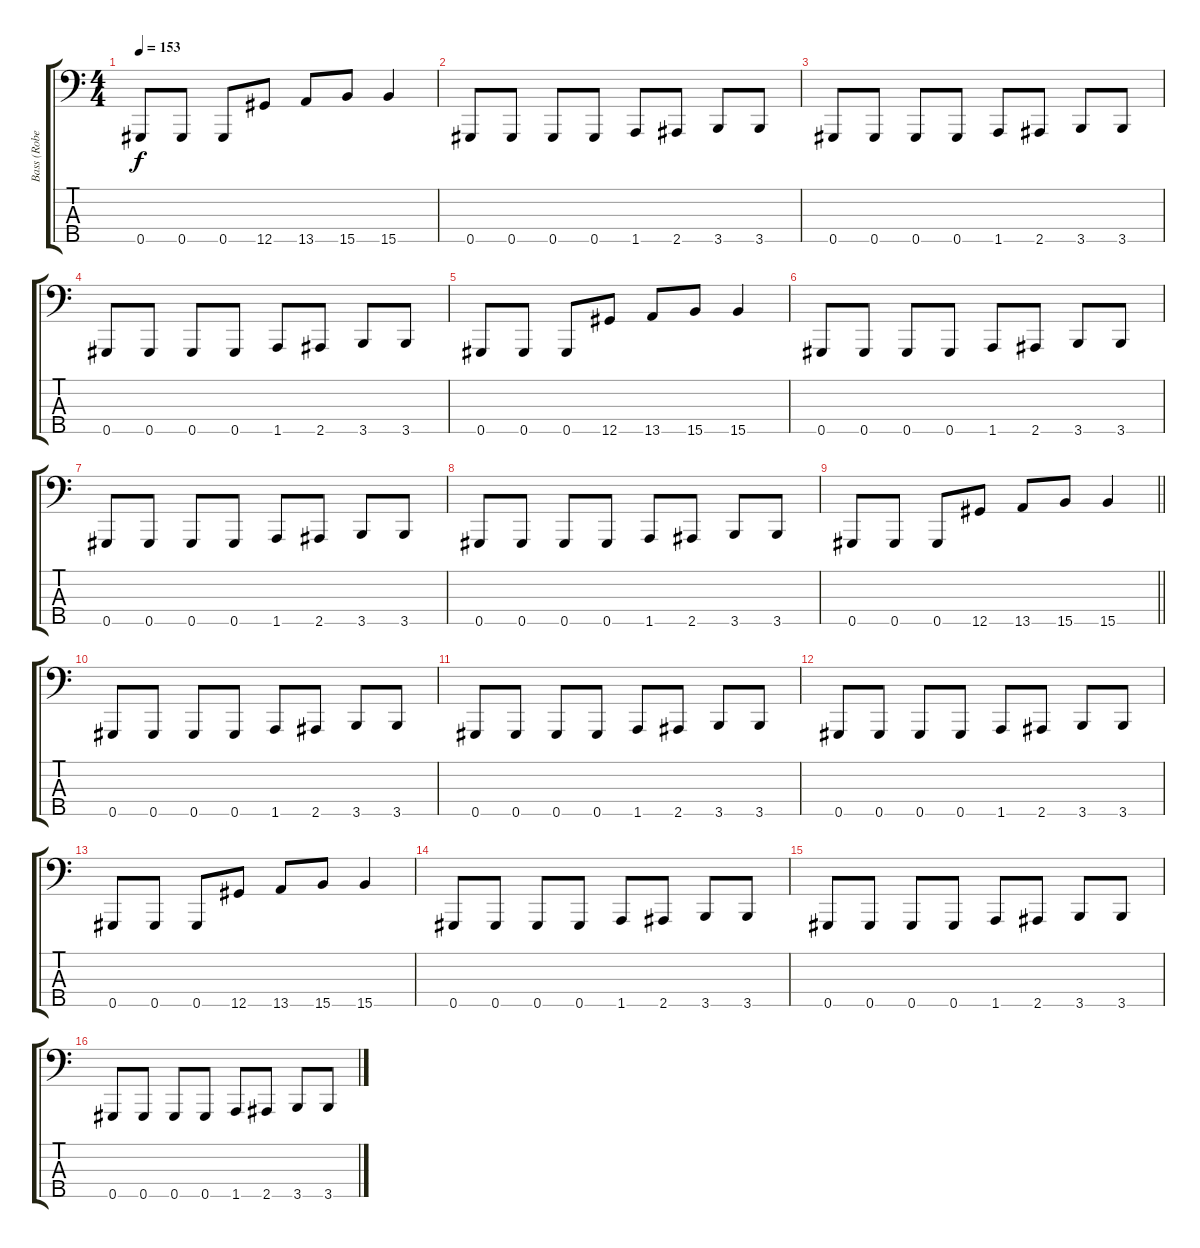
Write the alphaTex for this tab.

\track ("Bass (Robert Trujillo)" "Bass (Robe") {instrument electricbassfinger}
\staff {score tabs}
\tuning (E2 B1 Gb1 B0 Ab0) {hide}
\ts (4 4)
\tempo 153
\clef f4
\ks c
0.5.8{dy f} 0.5.8 0.5.8 12.5.8 13.5.8 15.5.8 15.5.4 |
0.5.8 0.5.8 0.5.8 0.5.8 1.5.8 2.5.8 3.5.8 3.5.8 |
0.5.8 0.5.8 0.5.8 0.5.8 1.5.8 2.5.8 3.5.8 3.5.8 |
0.5.8 0.5.8 0.5.8 0.5.8 1.5.8 2.5.8 3.5.8 3.5.8 |
0.5.8 0.5.8 0.5.8 12.5.8 13.5.8 15.5.8 15.5.4 |
0.5.8 0.5.8 0.5.8 0.5.8 1.5.8 2.5.8 3.5.8 3.5.8 |
0.5.8 0.5.8 0.5.8 0.5.8 1.5.8 2.5.8 3.5.8 3.5.8 |
0.5.8 0.5.8 0.5.8 0.5.8 1.5.8 2.5.8 3.5.8 3.5.8 |
\barLineRight lightlight
0.5.8 0.5.8 0.5.8 12.5.8 13.5.8 15.5.8 15.5.4 |
0.5.8 0.5.8 0.5.8 0.5.8 1.5.8 2.5.8 3.5.8 3.5.8 |
0.5.8 0.5.8 0.5.8 0.5.8 1.5.8 2.5.8 3.5.8 3.5.8 |
0.5.8 0.5.8 0.5.8 0.5.8 1.5.8 2.5.8 3.5.8 3.5.8 |
0.5.8 0.5.8 0.5.8 12.5.8 13.5.8 15.5.8 15.5.4 |
0.5.8 0.5.8 0.5.8 0.5.8 1.5.8 2.5.8 3.5.8 3.5.8 |
0.5.8 0.5.8 0.5.8 0.5.8 1.5.8 2.5.8 3.5.8 3.5.8 |
0.5.8 0.5.8 0.5.8 0.5.8 1.5.8 2.5.8 3.5.8 3.5.8
